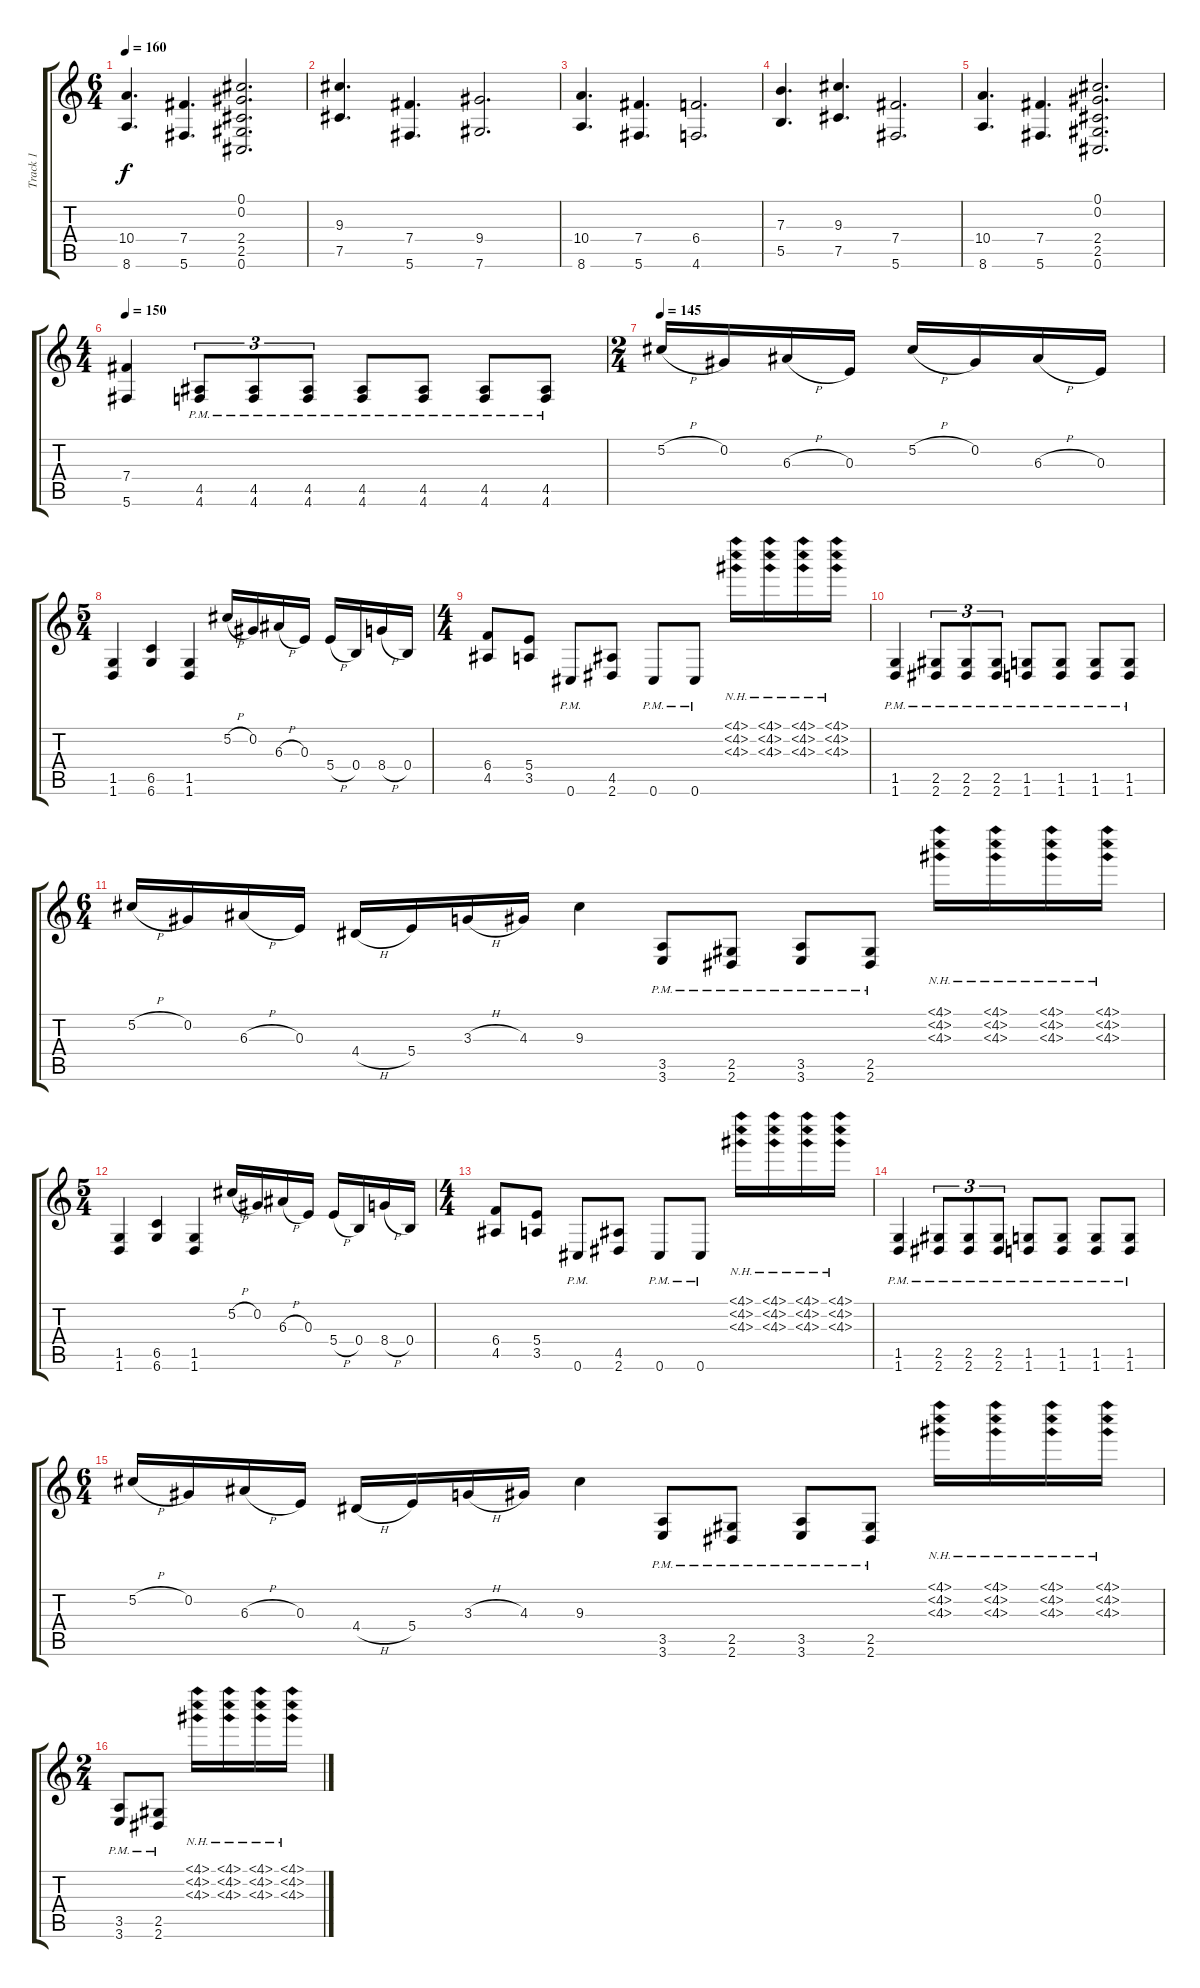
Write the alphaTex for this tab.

\track ("Track 1" "Track 1") {instrument distortionguitar}
\staff {score tabs}
\tuning (Db4 Ab3 E3 B2 Gb2 Db2) {hide}
\ts (6 4)
\tempo 160
\clef g2
\ks c
(10.4 8.6).4{d dy f} (7.4 5.6).4{d} (0.1 0.2 2.4 2.5 0.6).2{d} |
(9.3 7.5).4{d} (7.4 5.6).4{d} (9.4 7.6).2{d} |
(10.4 8.6).4{d} (7.4 5.6).4{d} (6.4 4.6).2{d} |
(7.3 5.5).4{d} (9.3 7.5).4{d} (7.4 5.6).2{d} |
(10.4 8.6).4{d} (7.4 5.6).4{d} (0.1 0.2 2.4 2.5 0.6).2{d} |
\ts (4 4)
\tempo 150
(7.4 5.6).4 (4.5{pm} 4.6{pm}).8{tu (3 2)} (4.5{pm} 4.6{pm}).8{tu (3 2)} (4.5{pm} 4.6{pm}).8{tu (3 2)} (4.5{pm} 4.6{pm}).8 (4.5{pm} 4.6{pm}).8 (4.5{pm} 4.6{pm}).8 (4.5{pm} 4.6{pm}).8 |
\ts (2 4)
\tempo 145
5.2{h}.16 0.2.16 6.3{h}.16 0.3.16 5.2{h}.16 0.2.16 6.3{h}.16 0.3.16 |
\ts (5 4)
(1.5 1.6).4 (6.5 6.6).4 (1.5 1.6).4 5.2{h}.16 0.2.16 6.3{h}.16 0.3.16 5.4{h}.16 0.4.16 8.4{h}.16 0.4.16 |
\ts (4 4)
(6.4 4.5).8 (5.4 3.5).8 0.6{pm}.8 (4.5 2.6).8 0.6{pm}.8 0.6{pm}.8 (4.1{nh} 4.2{nh} 4.3{nh}).16 (4.1{nh} 4.2{nh} 4.3{nh}).16 (4.1{nh} 4.2{nh} 4.3{nh}).16 (4.1{nh} 4.2{nh} 4.3{nh}).16 |
(1.5{pm} 1.6{pm}).4 (2.5{pm} 2.6{pm}).8{tu (3 2)} (2.5{pm} 2.6{pm}).8{tu (3 2)} (2.5{pm} 2.6{pm}).8{tu (3 2)} (1.5{pm} 1.6{pm}).8 (1.5{pm} 1.6{pm}).8 (1.5{pm} 1.6{pm}).8 (1.5{pm} 1.6{pm}).8 |
\ts (6 4)
5.2{h}.16 0.2.16 6.3{h}.16 0.3.16 4.4{h}.16 5.4.16 3.3{h}.16 4.3.16 9.3.4 (3.5 3.6{pm}).8 (2.5 2.6{pm}).8 (3.5 3.6{pm}).8 (2.5 2.6{pm}).8 (4.1{nh} 4.2{nh} 4.3{nh}).16 (4.1{nh} 4.2{nh} 4.3{nh}).16 (4.1{nh} 4.2{nh} 4.3{nh}).16 (4.1{nh} 4.2{nh} 4.3{nh}).16 |
\ts (5 4)
(1.5 1.6).4 (6.5 6.6).4 (1.5 1.6).4 5.2{h}.16 0.2.16 6.3{h}.16 0.3.16 5.4{h}.16 0.4.16 8.4{h}.16 0.4.16 |
\ts (4 4)
(6.4 4.5).8 (5.4 3.5).8 0.6{pm}.8 (4.5 2.6).8 0.6{pm}.8 0.6{pm}.8 (4.1{nh} 4.2{nh} 4.3{nh}).16 (4.1{nh} 4.2{nh} 4.3{nh}).16 (4.1{nh} 4.2{nh} 4.3{nh}).16 (4.1{nh} 4.2{nh} 4.3{nh}).16 |
(1.5{pm} 1.6{pm}).4 (2.5{pm} 2.6{pm}).8{tu (3 2)} (2.5{pm} 2.6{pm}).8{tu (3 2)} (2.5{pm} 2.6{pm}).8{tu (3 2)} (1.5{pm} 1.6{pm}).8 (1.5{pm} 1.6{pm}).8 (1.5{pm} 1.6{pm}).8 (1.5{pm} 1.6{pm}).8 |
\ts (6 4)
5.2{h}.16 0.2.16 6.3{h}.16 0.3.16 4.4{h}.16 5.4.16 3.3{h}.16 4.3.16 9.3.4 (3.5 3.6{pm}).8 (2.5 2.6{pm}).8 (3.5 3.6{pm}).8 (2.5 2.6{pm}).8 (4.1{nh} 4.2{nh} 4.3{nh}).16 (4.1{nh} 4.2{nh} 4.3{nh}).16 (4.1{nh} 4.2{nh} 4.3{nh}).16 (4.1{nh} 4.2{nh} 4.3{nh}).16 |
\ts (2 4)
(3.5{pm} 3.6{pm}).8 (2.5{pm} 2.6{pm}).8 (4.1{nh} 4.2{nh} 4.3{nh}).16 (4.1{nh} 4.2{nh} 4.3{nh}).16 (4.1{nh} 4.2{nh} 4.3{nh}).16 (4.1{nh} 4.2{nh} 4.3{nh}).16
